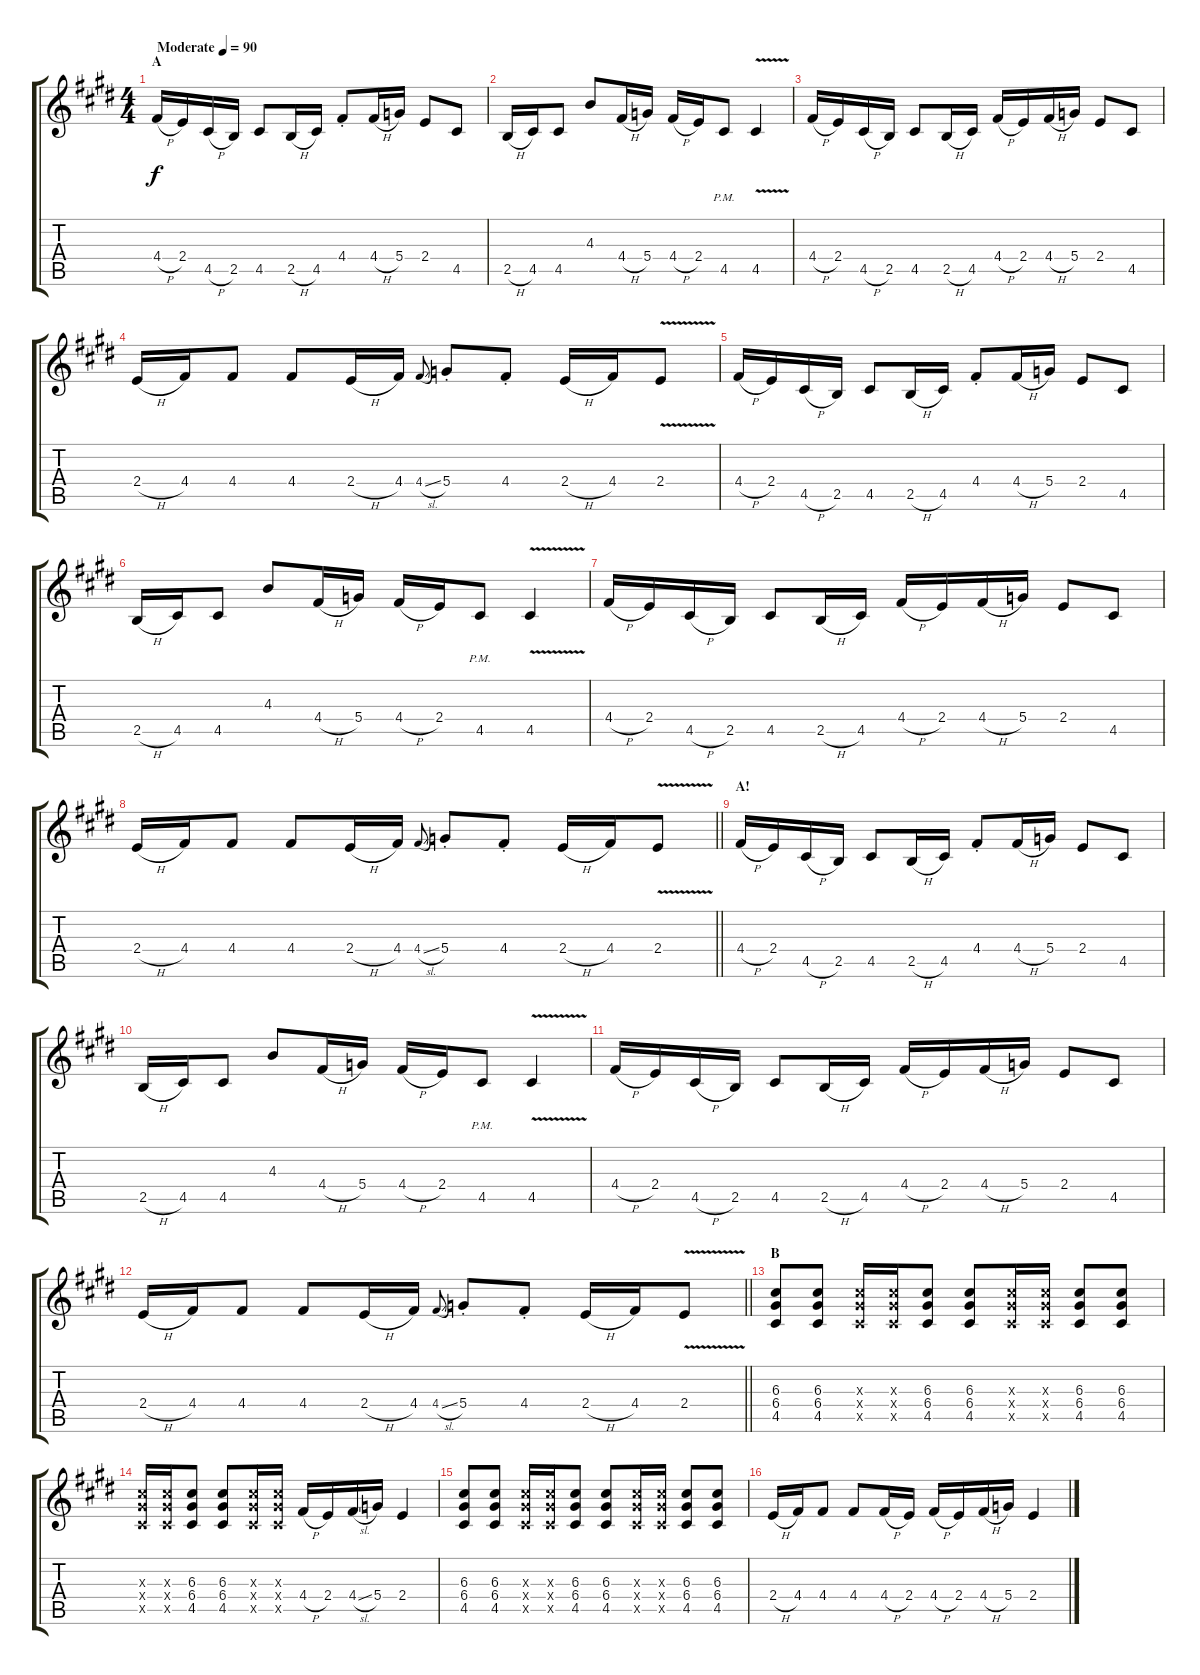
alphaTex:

\track "" {instrument overdrivenguitar}
\staff {score tabs}
\tuning (E4 B3 G3 D3 A2 E2) {hide}
\ts (4 4)
\section ("" "A")
\tempo (90 "Moderate")
\clef g2
\ks c#minor
4.4{h}.16{dy f instrument overdrivenguitar} 2.4.16 4.5{h}.16 2.5.16 4.5.8 2.5{h}.16 4.5.16 4.4{st}.8 4.4{h}.16 5.4.16 2.4.8 4.5.8 |
2.5{h}.16 4.5.16 4.5.8 4.3.8 4.4{h}.16 5.4.16 4.4{h}.16 2.4.16 4.5{pm}.8 4.5{v}.4 |
4.4{h}.16 2.4.16 4.5{h}.16 2.5.16 4.5.8 2.5{h}.16 4.5.16 4.4{h}.16 2.4.16 4.4{h}.16 5.4.16 2.4.8 4.5.8 |
2.4{h}.16 4.4.16 4.4.8 4.4.8 2.4{h}.16 4.4.16 4.4{sl}.8{gr onbeat} 5.4{st}.8 4.4{st}.8 2.4{h}.16 4.4.16 2.4{v}.8 |
4.4{h}.16 2.4.16 4.5{h}.16 2.5.16 4.5.8 2.5{h}.16 4.5.16 4.4{st}.8 4.4{h}.16 5.4.16 2.4.8 4.5.8 |
2.5{h}.16 4.5.16 4.5.8 4.3.8 4.4{h}.16 5.4.16 4.4{h}.16 2.4.16 4.5{pm}.8 4.5{v}.4 |
4.4{h}.16 2.4.16 4.5{h}.16 2.5.16 4.5.8 2.5{h}.16 4.5.16 4.4{h}.16 2.4.16 4.4{h}.16 5.4.16 2.4.8 4.5.8 |
\barLineRight lightlight
2.4{h}.16 4.4.16 4.4.8 4.4.8 2.4{h}.16 4.4.16 4.4{sl}.8{gr onbeat} 5.4{st}.8 4.4{st}.8 2.4{h}.16 4.4.16 2.4{v}.8 |
\section ("" "A!")
4.4{h}.16 2.4.16 4.5{h}.16 2.5.16 4.5.8 2.5{h}.16 4.5.16 4.4{st}.8 4.4{h}.16 5.4.16 2.4.8 4.5.8 |
2.5{h}.16 4.5.16 4.5.8 4.3.8 4.4{h}.16 5.4.16 4.4{h}.16 2.4.16 4.5{pm}.8 4.5{v}.4 |
4.4{h}.16 2.4.16 4.5{h}.16 2.5.16 4.5.8 2.5{h}.16 4.5.16 4.4{h}.16 2.4.16 4.4{h}.16 5.4.16 2.4.8 4.5.8 |
\barLineRight lightlight
2.4{h}.16 4.4.16 4.4.8 4.4.8 2.4{h}.16 4.4.16 4.4{sl}.8{gr onbeat} 5.4{st}.8 4.4{st}.8 2.4{h}.16 4.4.16 2.4{v}.8 |
\section ("" "B")
(6.3 6.4 4.5).8 (6.3 6.4 4.5).8 (6.3{x} 6.4{x} 4.5{x}).16 (6.3{x} 6.4{x} 4.5{x}).16 (6.3 6.4 4.5).8 (6.3 6.4 4.5).8 (6.3{x} 6.4{x} 4.5{x}).16 (6.3{x} 6.4{x} 4.5{x}).16 (6.3 6.4 4.5).8 (6.3 6.4 4.5).8 |
(6.3{x} 6.4{x} 4.5{x}).16 (6.3{x} 6.4{x} 4.5{x}).16 (6.3 6.4 4.5).8 (6.3 6.4 4.5).8 (6.3{x} 6.4{x} 4.5{x}).16 (6.3{x} 6.4{x} 4.5{x}).16 4.4{h}.16 2.4.16 4.4{sl}.16 5.4.16 2.4.4 |
(6.3 6.4 4.5).8 (6.3 6.4 4.5).8 (6.3{x} 6.4{x} 4.5{x}).16 (6.3{x} 6.4{x} 4.5{x}).16 (6.3 6.4 4.5).8 (6.3 6.4 4.5).8 (6.3{x} 6.4{x} 4.5{x}).16 (6.3{x} 6.4{x} 4.5{x}).16 (6.3 6.4 4.5).8 (6.3 6.4 4.5).8 |
2.4{h}.16 4.4.16 4.4.8 4.4.8 4.4{h}.16 2.4.16 4.4{h}.16 2.4.16 4.4{h}.16 5.4.16 2.4.4
